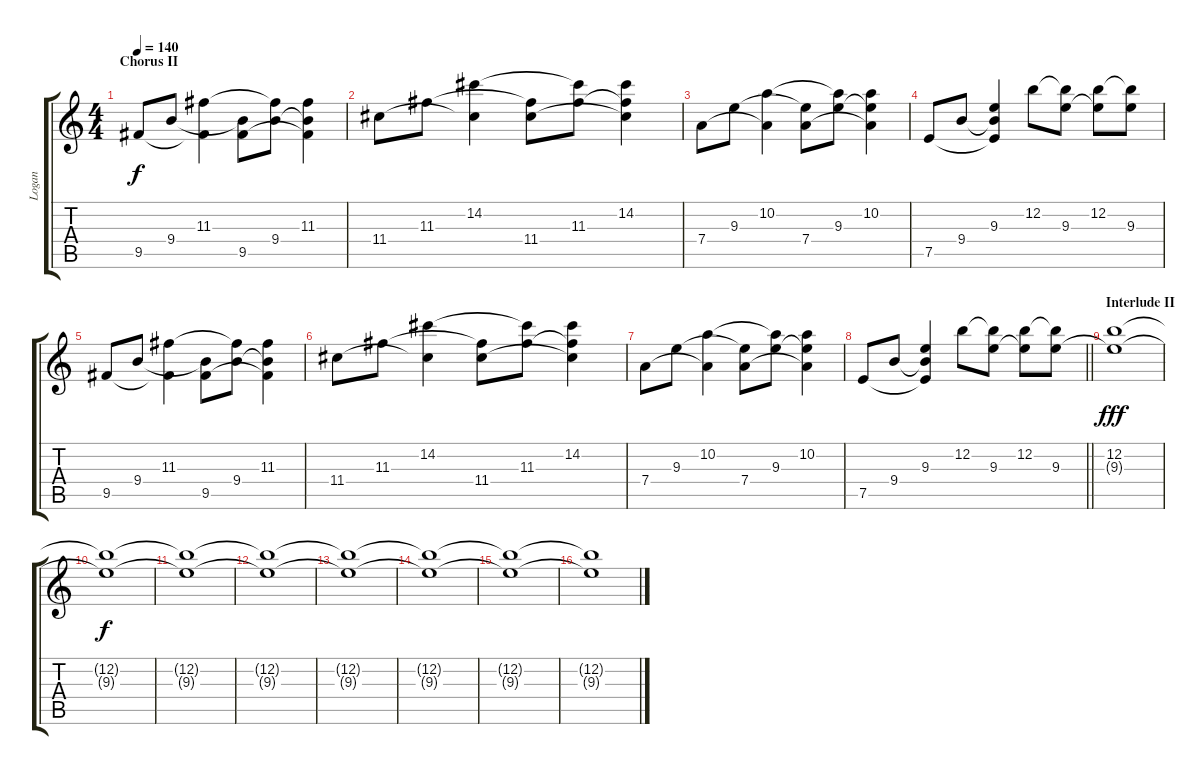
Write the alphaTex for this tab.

\track ("Logan" "Logan") {instrument distortionguitar}
\staff {score tabs}
\tuning (E4 B3 G3 D3 A2 E2) {hide}
\ts (4 4)
\section ("" "Chorus II")
\tempo 140
\clef g2
\ks c
9.5.8{dy f} 9.4.8 (11.3 9.5{t}).4 (9.4{t} 9.5).8 (11.3{t} 9.4).8 (11.3 9.4{t} 9.5{t}).4 |
11.4.8 11.3.8 (14.2 11.4{t}).4 (11.3{t} 11.4).8 (14.2{t} 11.3).8 (14.2 11.3{t} 11.4{t}).4 |
7.4.8 9.3.8 (10.2 7.4{t}).4 (9.3{t} 7.4).8 (10.2{t} 9.3).8 (10.2 9.3{t} 7.4{t}).4 |
7.5.8 9.4.8 (9.3 9.4{t} 7.5{t}).4 12.2.8 (12.2{t} 9.3).8 (12.2 9.3{t}).8 (12.2{t} 9.3).8 |
9.5.8 9.4.8 (11.3 9.5{t}).4 (9.4{t} 9.5).8 (11.3{t} 9.4).8 (11.3 9.4{t} 9.5{t}).4 |
11.4.8 11.3.8 (14.2 11.4{t}).4 (11.3{t} 11.4).8 (14.2{t} 11.3).8 (14.2 11.3{t} 11.4{t}).4 |
7.4.8 9.3.8 (10.2 7.4{t}).4 (9.3{t} 7.4).8 (10.2{t} 9.3).8 (10.2 9.3{t} 7.4{t}).4 |
\barLineRight lightlight
7.5.8 9.4.8 (9.3 9.4{t} 7.5{t}).4 12.2.8 (12.2{t} 9.3).8 (12.2 9.3{t}).8 (12.2{t} 9.3).8 |
\section ("" "Interlude II")
(12.2 9.3{t}).1{dy fff} |
(12.2{t} 9.3{t}).1{dy f} |
(12.2{t} 9.3{t}).1 |
(12.2{t} 9.3{t}).1 |
(12.2{t} 9.3{t}).1 |
(12.2{t} 9.3{t}).1 |
(12.2{t} 9.3{t}).1 |
(12.2{t} 9.3{t}).1
